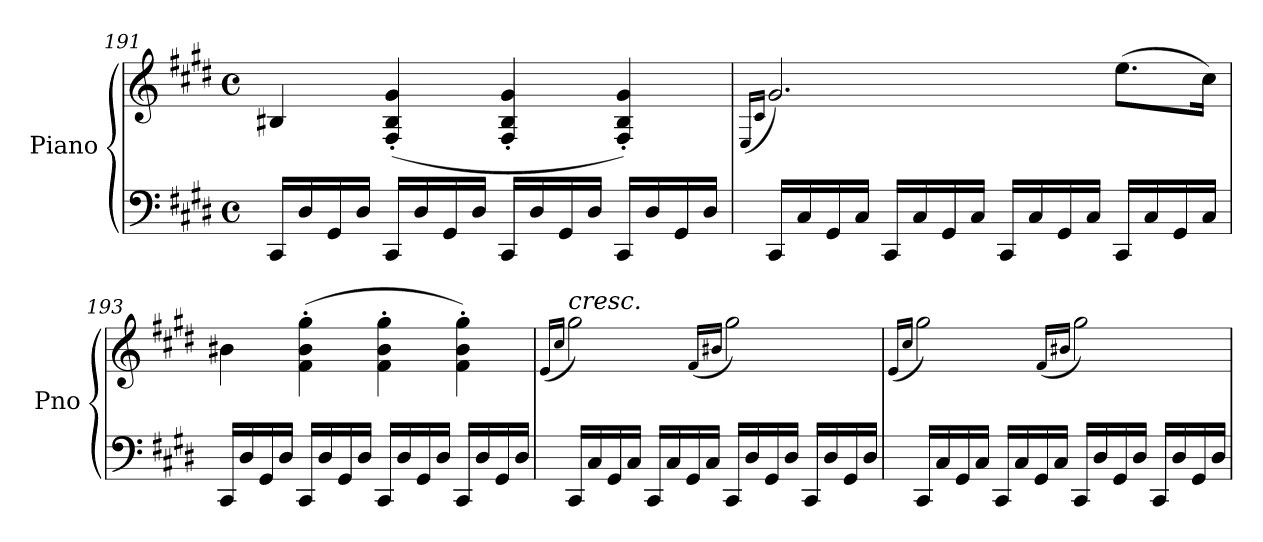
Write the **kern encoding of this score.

**kern	**kern
*part1	*part1
*staff2	*staff1
*I"Piano	*
*I'Pno	*
*clefF4	*clefG2
*k[f#c#g#d#]	*k[f#c#g#d#]
*M4/4	*M4/4
*met(c)	*met(c)
=191	=191
16CC#/LL	4B#X/
16D#/	.
16GG#/	.
16D#/JJ	.
16CC#/LL	(>4F#/' 4B#/' 4g#/'
16D#/	.
16GG#/	.
16D#/JJ	.
16CC#/LL	4F#/' 4B#/' 4g#/'
16D#/	.
16GG#/	.
16D#/JJ	.
16CC#/LL	4F#/' 4B#/' 4g#/')
16D#/	.
16GG#/	.
16D#/JJ	.
=192	=192
.	(16qE/LL
.	16qc#/JJ
16CC#/LL	2.g#/)
16C#/	.
16GG#/	.
16C#/JJ	.
16CC#/LL	.
16C#/	.
16GG#/	.
16C#/JJ	.
16CC#/LL	.
16C#/	.
16GG#/	.
16C#/JJ	.
16CC#/LL	(8.ee\L
16C#/	.
16GG#/	.
16C#/JJ	16cc#\Jk)
!!LO:LB:g=z
=193	=193
16CC#/LL	4b#X\
16D#/	.
16GG#/	.
16D#/JJ	.
16CC#/LL	(4f#\' 4b#\' 4gg#\'
16D#/	.
16GG#/	.
16D#/JJ	.
16CC#/LL	4f#\' 4b#\' 4gg#\'
16D#/	.
16GG#/	.
16D#/JJ	.
16CC#/LL	4f#\' 4b#\' 4gg#\')
16D#/	.
16GG#/	.
16D#/JJ	.
=194	=194
.	(16qe/LL
.	16qcc#/JJ
!	!LO:TX:a:i:t=cresc.
16CC#/LL	2gg#\)
16C#/	.
16GG#/	.
16C#/JJ	.
16CC#/LL	.
16C#/	.
16GG#/	.
16C#/JJ	.
.	(16qf#/LL
.	16qb#X/JJ
16CC#/LL	2gg#\)
16D#/	.
16GG#/	.
16D#/JJ	.
16CC#/LL	.
16D#/	.
16GG#/	.
16D#/JJ	.
=195	=195
.	(16qe/LL
.	16qcc#/JJ
16CC#/LL	2gg#\)
16C#/	.
16GG#/	.
16C#/JJ	.
16CC#/LL	.
16C#/	.
16GG#/	.
16C#/JJ	.
.	(16qf#/LL
.	16qb#X/JJ
16CC#/LL	2gg#\)
16D#/	.
16GG#/	.
16D#/JJ	.
16CC#/LL	.
16D#/	.
16GG#/	.
16D#/JJ	.
=	=
*-	*-
